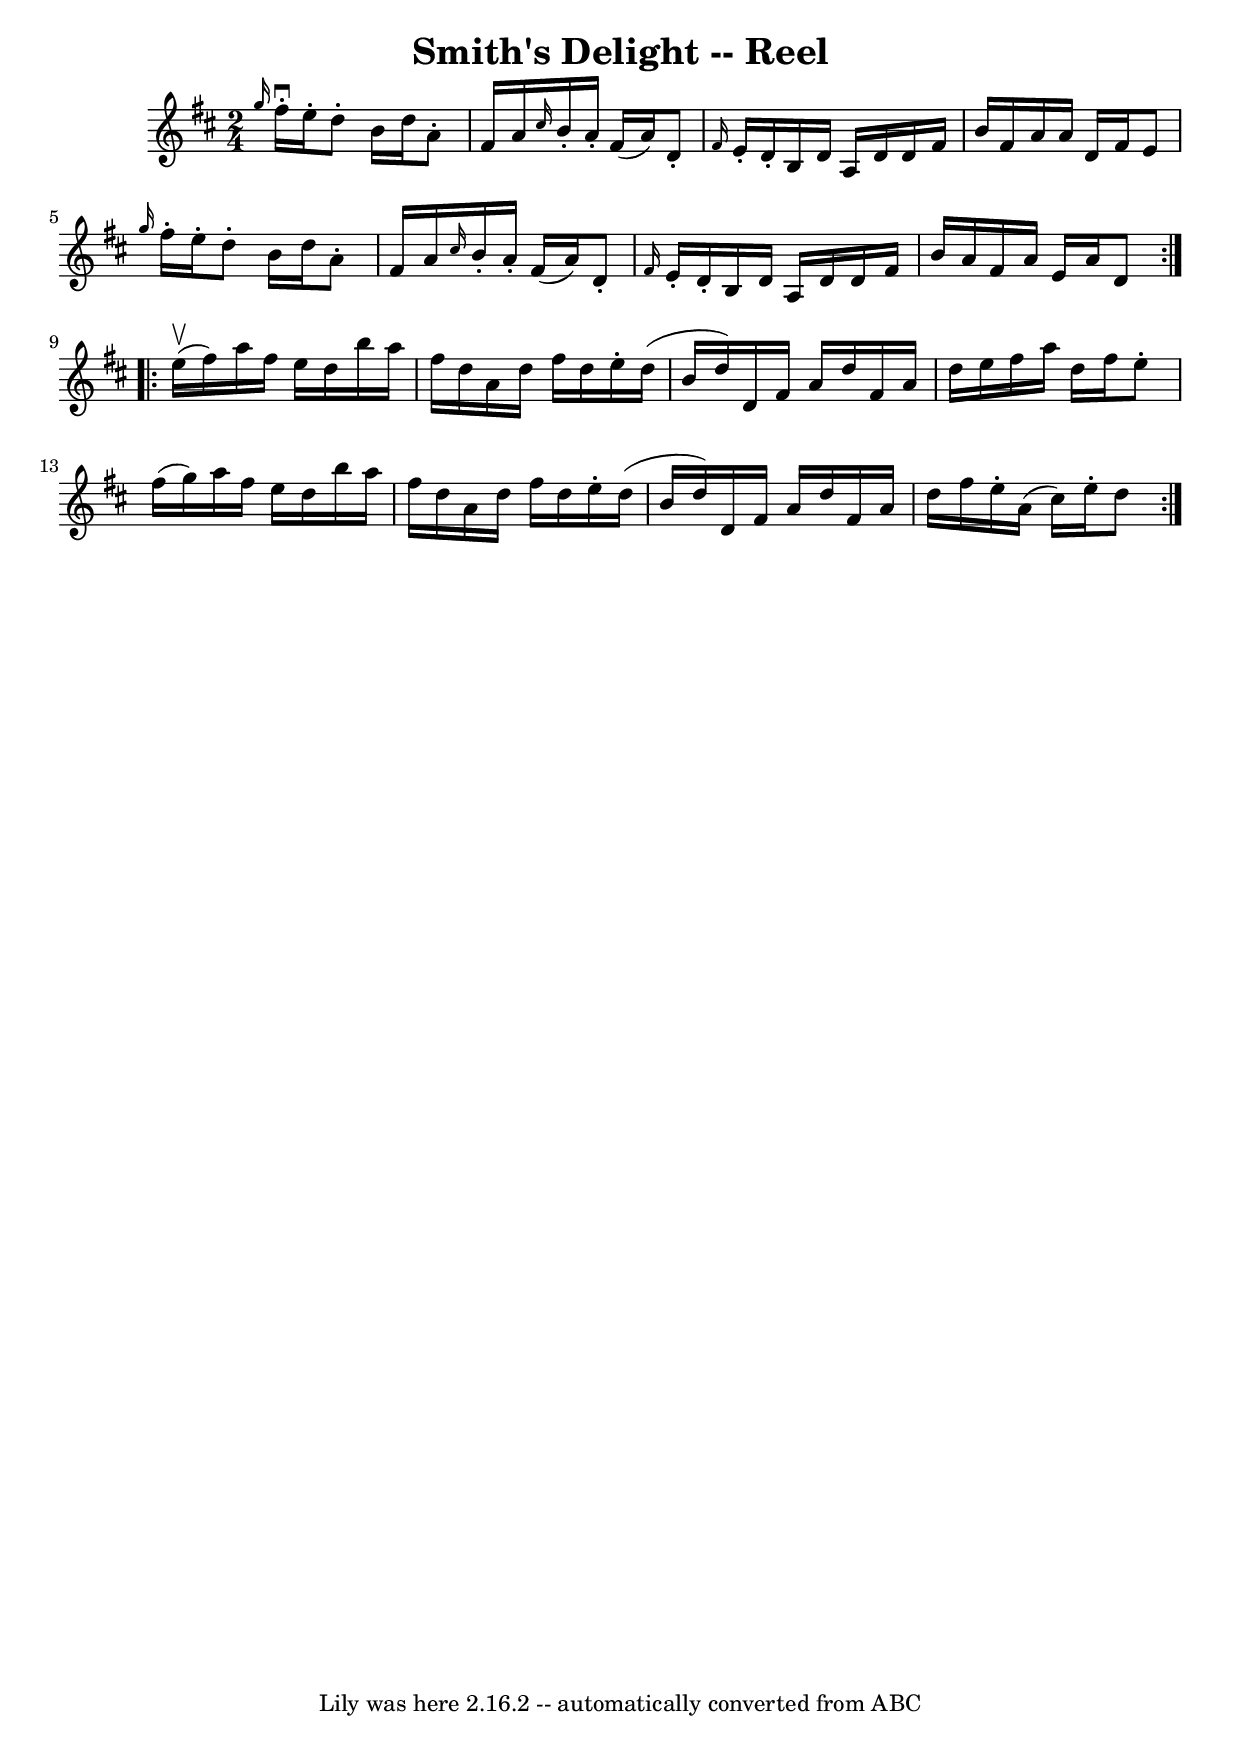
\version "2.16.2"
\include "Mammoth.ily"
\header {
  %% book = "Ryan's Mammoth Collection"
 crossRefNumber = "1"
 footnotes = "\\\\AKA Kitty's Wedding -- Hornpipe\\\\135"
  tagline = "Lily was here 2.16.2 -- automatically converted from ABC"
  title = "Smith's Delight -- Reel"

}
voicedefault =  {



  \repeat volta 2 {

    \time 2/4 
    \key d \major
    \grace { g''16   	   } fs''16^\downbow-. e''16-.   |
 d''8-. b'16 d''16 a'8-. fs'16 a'16    |
    
    \grace { cs''16  
	   } b'16-. a'16-. fs'16 (a'16) d'8-. 
    \grace { fs'16   	   } e'16-. d'16-.    |
 b16 d'16 a16 d'16 d'16 fs'16 b'16 fs'16     |
 a'16 a'16 d'16    
 fs'16 e'8  \grace { g''16   		       } fs''16-. e''16-.    |
 d''8-. b'16 d''16 a'8-. fs'16 a'16    |
    \grace { cs''16  

	   } b'16-. a'16-. fs'16 (a'16) d'8-. \grace { fs'16  
							 } e'16-. d'16-.    |
 b16 d'16 a16 d'16 d'16 fs'16 b'16 a'16     |
 fs'16 a'16 e'16 a'16 d'8    

  } 
  \repeat volta 2 { e''16^\upbow(fs''16)  |
 a''16 fs''16 e''16 d''16 b''16 a''16 fs''16 d''16     |
 a'16 d''16 fs''16 d''16 e''16-. d''16 (b'16 d''16)     |
 d'16 fs'16 a'16 d''16 fs'16 a'16 d''16 e''16   |
 fs''16 a''16 d''16 fs''16 e''8-. fs''16 ( g''16)    |
 a''16 fs''16 e''16 d''16 b''16 a''16 fs''16 d''16     |
 a'16 d''16 fs''16 d''16 e''16-. d''16 (b'16 d''16)    |
 d'16 fs'16 a'16 d''16 fs'16 a'16 d''16 fs''16     |
 e''16-. a'16 (cs''16) e''16-. d''8    
  }   

}

\score{
  <<

    \context Staff="default"
    {
      \voicedefault 
      
    }

  >>
  \layout {
    
  }
  \midi {
  }

}
